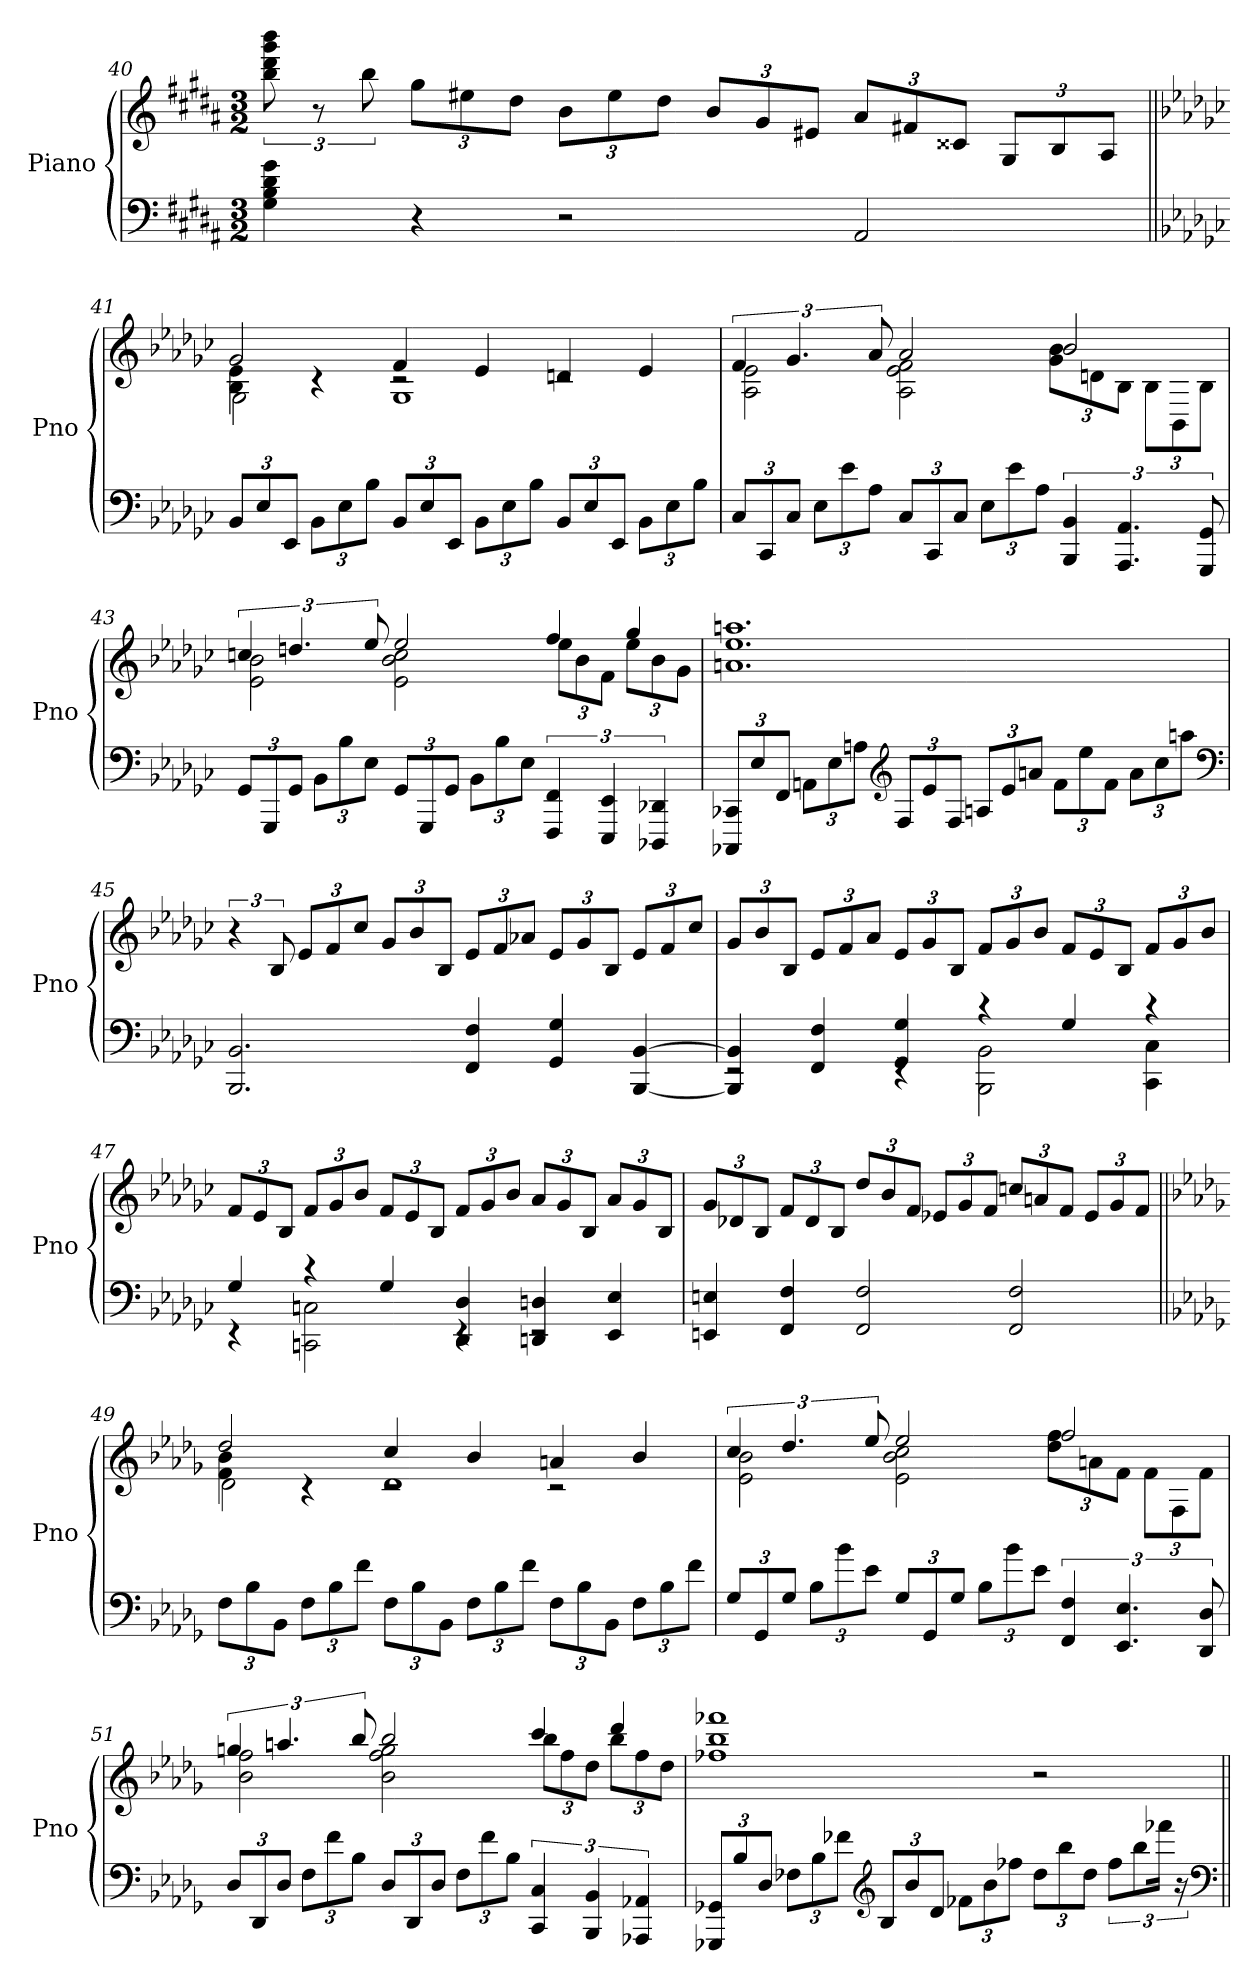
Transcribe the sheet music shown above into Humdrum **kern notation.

**kern	**kern
*part1	*part1
*staff2	*staff1
*I"Piano	*
*I'Pno	*
*clefF4	*clefG2
*k[f#c#g#d#a#]	*k[f#c#g#d#a#]
*g#:	*g#:
*M3/2	*M3/2
=40	=40
4G# 4B 4d# 4g#	12bb 12ddd# 12ggg# 12bbb
.	12r
.	12bb
4r	12gg#L
.	12ee#X
.	12dd#J
2r	12bL
.	12ee#
.	12dd#J
.	12bL
.	12g#
.	12e#XJ
2AA#	12a#L
.	12f#X
.	12c##XJ
.	12G#L
.	12B
.	12A#J
=41||	=41||
*k[b-e-a-d-g-c-]	*k[b-e-a-d-g-c-]
*	*^
*	*	*^
12BB-L	2g-	4B- 4e-	2G-\
12E-	.	.	.
12EE-J	.	.	.
12BB-L	.	4rc	.
12E-	.	.	.
12B-J	.	.	.
12BB-L	4f	2rc	1G-
12E-	.	.	.
12EE-J	.	.	.
12BB-L	4e-	.	.
12E-	.	.	.
12B-J	.	.	.
12BB-L	4dn	2rc	.
12E-	.	.	.
12EE-J	.	.	.
12BB-L	4e-	.	.
12E-	.	.	.
12B-J	.	.	.
*	*	*v	*v
=42	=42	=42
12C-L	6f	2A- 2e-
12CC-	.	.
12C-J	6.g-	.
12E-L	.	.
12e-	.	.
12A-J	12a-	.
12C-L	2a-	2A- 2e- 2f
12CC-	.	.
12C-J	.	.
12E-L	.	.
12e-	.	.
12A-J	.	.
6BBB- 6BB-	2b-	12g- 12b-L
.	.	12dn
6.AAA- 6.AA-	.	12B-J
.	.	12B-L
.	.	12BB-
12GGG- 12GG-	.	12B-J
=43	=43	=43
12GG-L	6ccn	2e- 2b-
12GGG-	.	.
12GG-J	6.ddn	.
12BB-L	.	.
12B-	.	.
12E-J	12ee-	.
12GG-L	2ee-	2e- 2b- 2cc
12GGG-	.	.
12GG-J	.	.
12BB-L	.	.
12B-	.	.
12E-J	.	.
6FFF 6FF	4ff	12ee-L
.	.	12b-
6EEE- 6EE-	.	12fJ
.	4gg-	12ee-L
6DDD-X 6DD-X	.	12b-
.	.	12g-J
*	*v	*v
=44	=44
12CCC-X 12CC-XL	1.an 1.ee- 1.aan
12E-	.
12FFJ	.
12AAnL	.
12E-	.
12AnJ	.
*clefG2	*
12FL	.
12e-	.
12FJ	.
12AnL	.
12e-	.
12anJ	.
12fL	.
12ee-	.
12fJ	.
12aL	.
12cc-	.
12aanJ	.
*clefF4	*
=45	=45
2.BBB- 2.BB-	6r
.	12B-
.	12e-L
.	12f
.	12cc-J
.	12g-L
.	12b-
.	12B-J
4FF 4F	12e-L
.	12f
.	12a-XJ
4GG- 4G-	12e-L
.	12g-
.	12B-J
[4BBB- [4BB-	12e-L
.	12f
.	12cc-J
=46	=46
*^	*
4BBB-] 4BB-]	2rEE	12g-L
.	.	12b-
.	.	12B-J
4FF 4F	.	12e-L
.	.	12f
.	.	12a-J
4GG- 4G-	4rEE	12e-L
.	.	12g-
.	.	12B-J
4rc	2BBB- 2BB-	12fL
.	.	12g-
.	.	12b-J
4G-	.	12fL
.	.	12e-
.	.	12B-J
4rc	4CC- 4C-	12fL
.	.	12g-
.	.	12b-J
=47	=47	=47
4G-	4rEE	12fL
.	.	12e-
.	.	12B-J
4rc	2CCn 2Cn	12fL
.	.	12g-
.	.	12b-J
4G-	.	12fL
.	.	12e-
.	.	12B-J
4DD- 4D-	4rEE	12fL
.	.	12g-
.	.	12b-J
4DDn 4Dn	2rEE	12a-L
.	.	12g-
.	.	12B-J
4EE- 4E-	.	12a-L
.	.	12g-
.	.	12B-J
*v	*v	*
=48	=48
4EEn 4En	12g-L
.	12d-X
.	12B-J
4FF 4F	12fL
.	12d-
.	12B-J
2FF 2F	12dd-L
.	12b-
.	12fJ
.	12e-XL
.	12g-
.	12fJ
2FF 2F	12ccnL
.	12an
.	12fJ
.	12e-L
.	12g-
.	12fJ
=49||	=49||
*k[b-e-a-d-g-]	*k[b-e-a-d-g-]
*	*^
*	*	*^
12FL	2dd-	4f 4b-	2d-\
12B-	.	.	.
12BB-J	.	.	.
12FL	.	4rc	.
12B-	.	.	.
12fJ	.	.	.
12FL	4cc	2rc	1d-
12B-	.	.	.
12BB-J	.	.	.
12FL	4b-	.	.
12B-	.	.	.
12fJ	.	.	.
12FL	4an	2rc	.
12B-	.	.	.
12BB-J	.	.	.
12FL	4b-	.	.
12B-	.	.	.
12fJ	.	.	.
*	*	*v	*v
=50	=50	=50
12G-L	6cc	2e- 2b-
12GG-	.	.
12G-J	6.dd-	.
12B-L	.	.
12b-	.	.
12e-J	12ee-	.
12G-L	2ee-	2e- 2b- 2cc
12GG-	.	.
12G-J	.	.
12B-L	.	.
12b-	.	.
12e-J	.	.
6FF 6F	2ff	12dd- 12ffL
.	.	12an
6.EE- 6.E-	.	12fJ
.	.	12fL
.	.	12F
12DD- 12D-	.	12fJ
=51	=51	=51
12D-L	6ggn	2b- 2ff
12DD-	.	.
12D-J	6.aan	.
12FL	.	.
12f	.	.
12B-J	12bb-	.
12D-L	2bb-	2b- 2ff 2gg
12DD-	.	.
12D-J	.	.
12FL	.	.
12f	.	.
12B-J	.	.
6CC 6C	4ccc	12bb-L
.	.	12ff
6BBB- 6BB-	.	12dd-J
.	4ddd-	12bb-L
6AAA-X 6AA-X	.	12ff
.	.	12dd-J
*	*v	*v
=52	=52
12GGG-X 12GG-XL	1ff-X 1bb- 1fff-X
12B-	.
12D-J	.
12F-XL	.
12B-	.
12f-XJ	.
*clefG2	*
12B-L	.
12b-	.
12d-J	.
12f-XL	.
12b-	.
12ff-XJ	.
12dd-L	2r
12bb-	.
12dd-J	.
12ff-L	.
12bb-	.
24fff-XJk	.
24r	.
*clefF4	*
=||	=||
*-	*-
